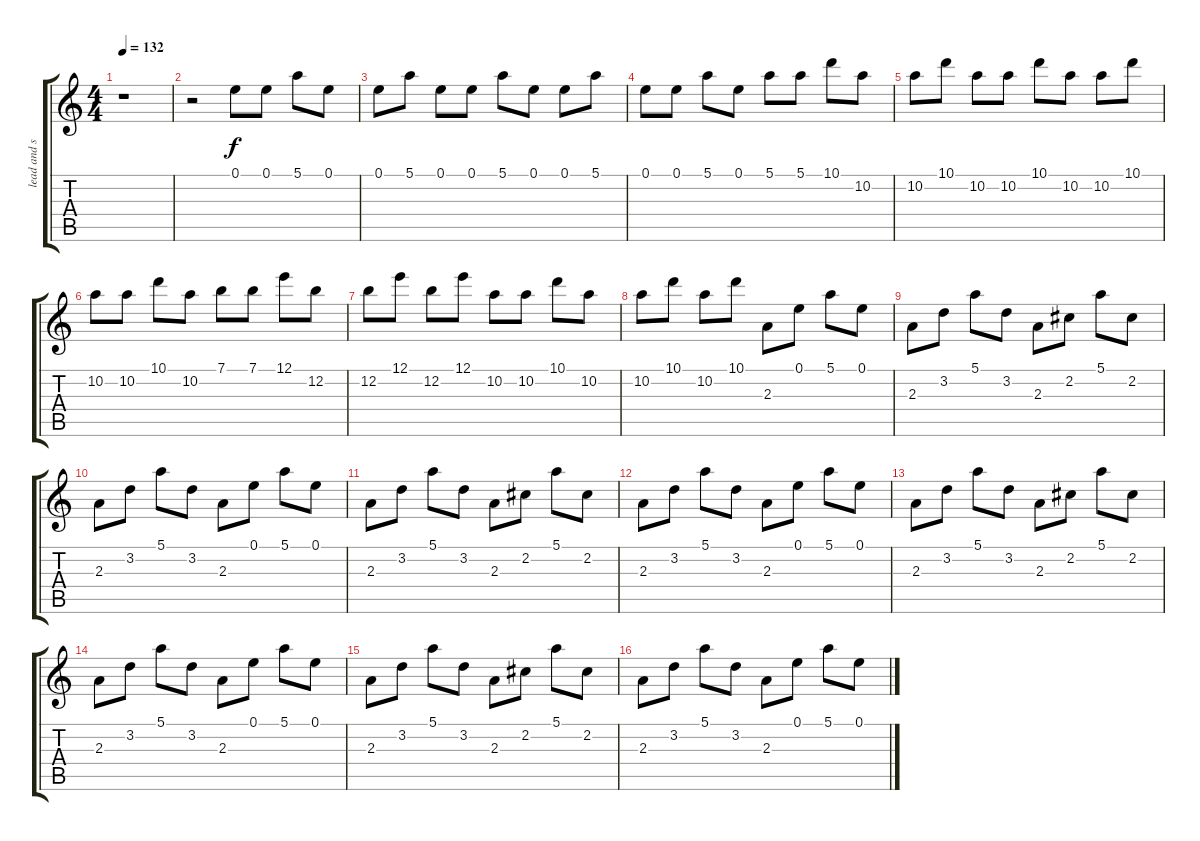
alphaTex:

\track ("lead and solo" "lead and s") {instrument distortionguitar}
\staff {score tabs}
\tuning (E4 B3 G3 D3 A2 E2) {hide}
\ts (4 4)
\tempo 132
\clef g2
\ks c
r.1{dy f} |
r.2 0.1.8 0.1.8 5.1.8 0.1.8 |
0.1.8 5.1.8 0.1.8 0.1.8 5.1.8 0.1.8 0.1.8 5.1.8 |
0.1.8 0.1.8 5.1.8 0.1.8 5.1.8 5.1.8 10.1.8 10.2.8 |
10.2.8 10.1.8 10.2.8 10.2.8 10.1.8 10.2.8 10.2.8 10.1.8 |
10.2.8 10.2.8 10.1.8 10.2.8 7.1.8 7.1.8 12.1.8 12.2.8 |
12.2.8 12.1.8 12.2.8 12.1.8 10.2.8 10.2.8 10.1.8 10.2.8 |
10.2.8 10.1.8 10.2.8 10.1.8 2.3.8 0.1.8 5.1.8 0.1.8 |
2.3.8 3.2.8 5.1.8 3.2.8 2.3.8 2.2.8 5.1.8 2.2.8 |
2.3.8 3.2.8 5.1.8 3.2.8 2.3.8 0.1.8 5.1.8 0.1.8 |
2.3.8 3.2.8 5.1.8 3.2.8 2.3.8 2.2.8 5.1.8 2.2.8 |
2.3.8 3.2.8 5.1.8 3.2.8 2.3.8 0.1.8 5.1.8 0.1.8 |
2.3.8 3.2.8 5.1.8 3.2.8 2.3.8 2.2.8 5.1.8 2.2.8 |
2.3.8 3.2.8 5.1.8 3.2.8 2.3.8 0.1.8 5.1.8 0.1.8 |
2.3.8 3.2.8 5.1.8 3.2.8 2.3.8 2.2.8 5.1.8 2.2.8 |
2.3.8 3.2.8 5.1.8 3.2.8 2.3.8 0.1.8 5.1.8 0.1.8
